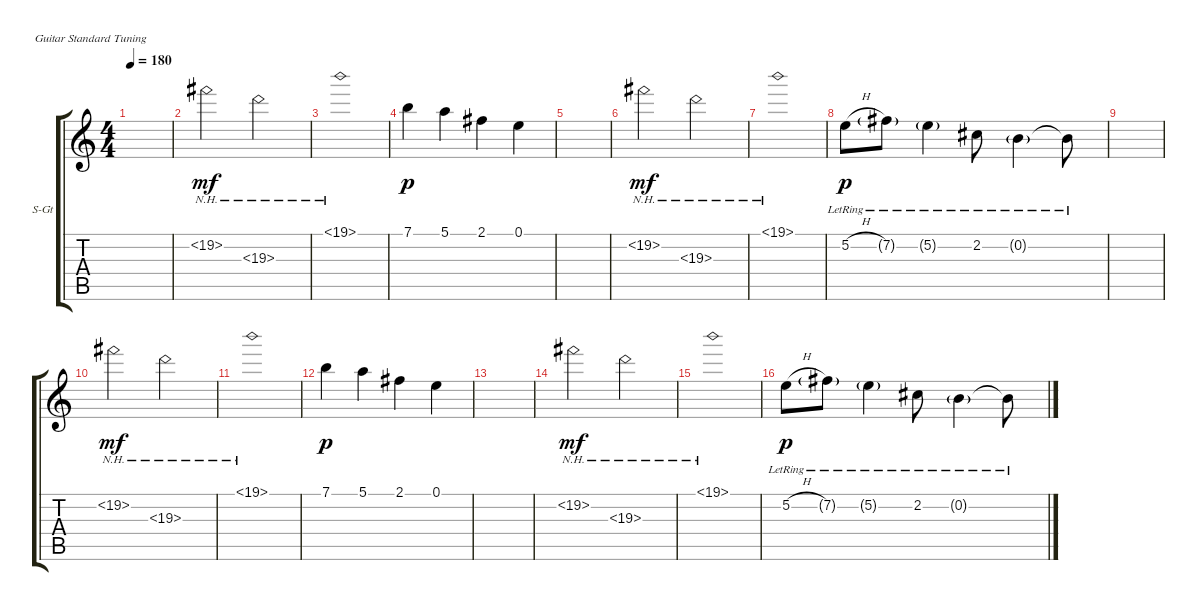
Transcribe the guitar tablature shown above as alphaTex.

\defaultSystemsLayout 4
\bracketExtendMode groupsimilarinstruments
\firstSystemTrackNameOrientation horizontal
\otherSystemsTrackNameOrientation horizontal
\track ("Solo Guitar" "S-Gt") {instrument acousticguitarsteel}
\staff {score tabs}
\tuning (E4 B3 G3 D3 A2 E2)
\ts (4 4)
\tempo 180
\clef g2
\ks c
|
19.2{nh}.2{dy mf} 19.3{nh}.2 |
19.1{nh}.1 |
7.1.4{dy p} 5.1.4 2.1.4 0.1.4 |
|
19.2{nh}.2{dy mf} 19.3{nh}.2 |
19.1{nh}.1 |
5.2{h lr}.8{dy p} 7.2{g lr}.8 5.2{g lr}.4 2.2{lr}.8 0.2{g lr}.4 0.2{lr t}.8 |
|
19.2{nh}.2{dy mf} 19.3{nh}.2 |
19.1{nh}.1 |
7.1.4{dy p} 5.1.4 2.1.4 0.1.4 |
|
19.2{nh}.2{dy mf} 19.3{nh}.2 |
19.1{nh}.1 |
5.2{h lr}.8{dy p} 7.2{g lr}.8 5.2{g lr}.4 2.2{lr}.8 0.2{g lr}.4 0.2{lr t}.8
